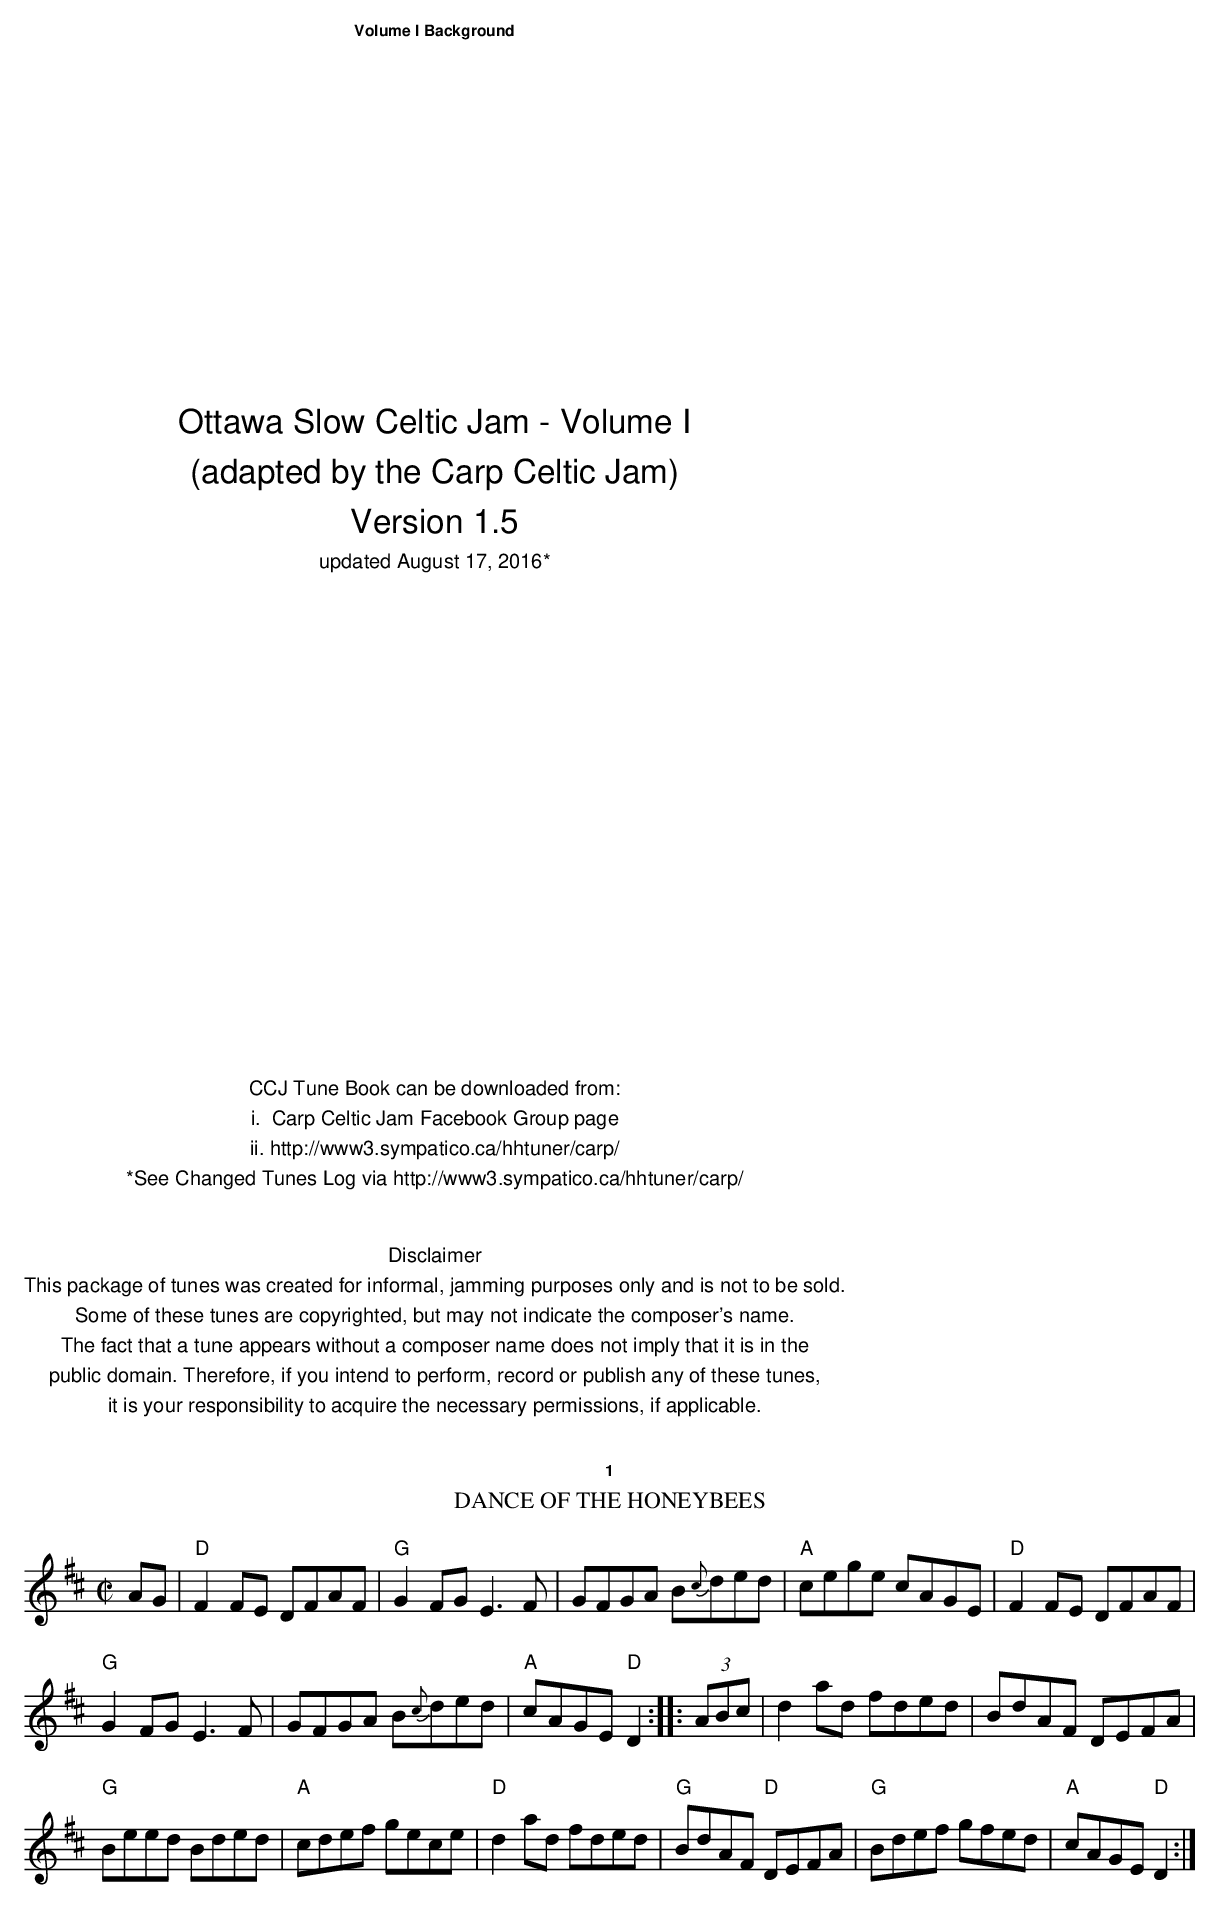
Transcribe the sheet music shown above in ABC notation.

X:1
T:Dance of the Honeybees
M:C|
L:1/8
K:D Major
AG|"D"F2FE DFAF|"G"G2FG E3F|GFGA B{c}ded|"A"cege cAGE|"D" F2FE DFAF|
"G"G2FG E3F|GFGA B{c}ded|"A"cAGE "D"D2:: (3ABc|d2ad fded|BdAF DEFA|
"G"Beed Bded|"A"cdef gece|"D" d2ad fded|"G"BdAF "D"DEFA|"G"Bdef gfed|"A"cAGE "D"D2:|
